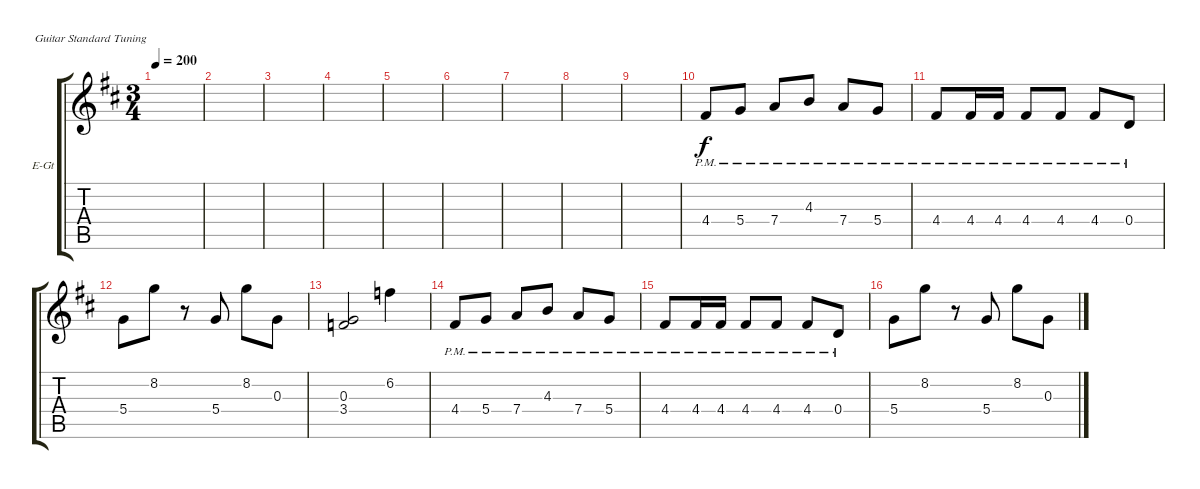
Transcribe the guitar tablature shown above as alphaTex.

\defaultSystemsLayout 4
\bracketExtendMode groupsimilarinstruments
\firstSystemTrackNameOrientation horizontal
\otherSystemsTrackNameOrientation horizontal
\track ("Electric Guitar" "E-Gt") {instrument electricguitarclean}
\staff {score tabs}
\tuning (E4 B3 G3 D3 A2 E2)
\ts (3 4)
\tempo 200
\clef g2
\scale
0.333333
\ks d
|
\scale
0.333333 |
\scale
0.333333 |
\scale
0.333333 |
\scale
0.333333 |
\scale
0.333333 |
\scale
0.333333 |
\scale
0.333333 |
\scale
0.333333 |
\scale
0.333333 4.4{pm}.8 5.4{pm}.8 7.4{pm}.8 4.3{pm}.8 7.4{pm}.8 5.4{pm}.8 |
\scale
0.333333 4.4{pm}.8 4.4{pm}.16 4.4{pm}.16 4.4{pm}.8 4.4{pm}.8 4.4{pm}.8 0.4{pm}.8 |
\scale
0.333333 5.4.8 8.2.8 r.8 5.4.8 8.2.8 0.3.8 |
\scale
0.333333 (3.4 0.3).2 6.2.4 |
\scale
0.333333 4.4{pm}.8 5.4{pm}.8 7.4{pm}.8 4.3{pm}.8 7.4{pm}.8 5.4{pm}.8 |
\scale
0.333333 4.4{pm}.8 4.4{pm}.16 4.4{pm}.16 4.4{pm}.8 4.4{pm}.8 4.4{pm}.8 0.4{pm}.8 |
\scale
0.333333 5.4.8 8.2.8 r.8 5.4.8 8.2.8 0.3.8
